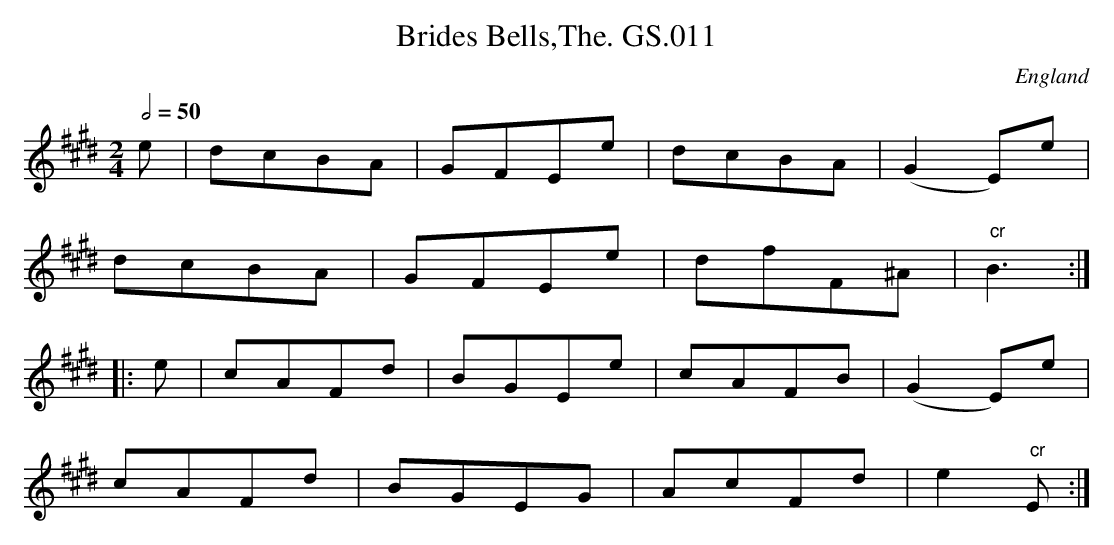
X:1
T:Brides Bells,The. GS.011
L:1/8
M:2/4
O:England
Q:1/2=50
K:E major
e | dcBA | GFEe | dcBA | (G2E)e |!
dcBA | GFEe | dfF^A | " cr"B3 :|!
|:e | cAFd | BGEe | cAFB | (G2E)e |!
cAFd | BGEG | AcFd | e2 " cr"E :|
